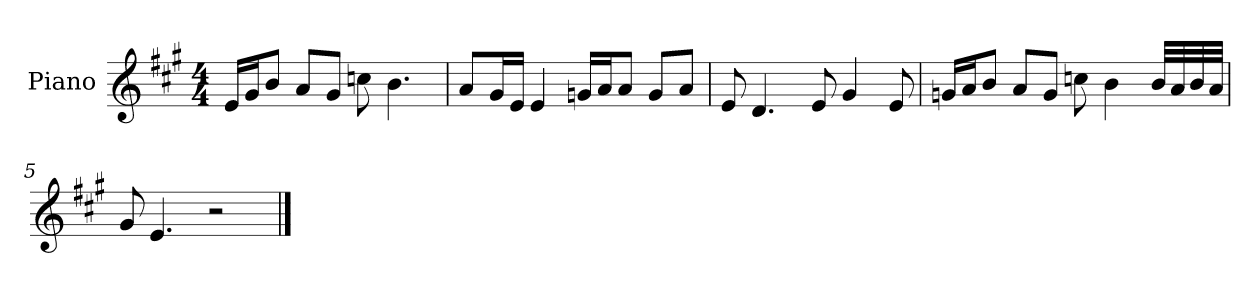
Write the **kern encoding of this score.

**kern
*part1
*staff1
*I"Piano
*I'P-no
*clefG2
*k[f#c#g#]
*M4/4
*MM90
=1
16e/LL
16g#/J
8b/J
8a/L
8g#/J
8ccn\
4.b\
=2
8a/L
16g#/L
16e/JJ
4e/
16gn/LL
16a/J
8a/J
8g/L
8a/J
=3
8e/
4.d/
8e/
4g#/
8e/
=4
16gn/LL
16a/J
8b/J
8a/L
8g/J
8ccn\
4b\
32b/LLL
32a/
32b/
32a/JJJ
!!LO:LB:g=z
=5
8g#/
4.e/
2r
==
*-
